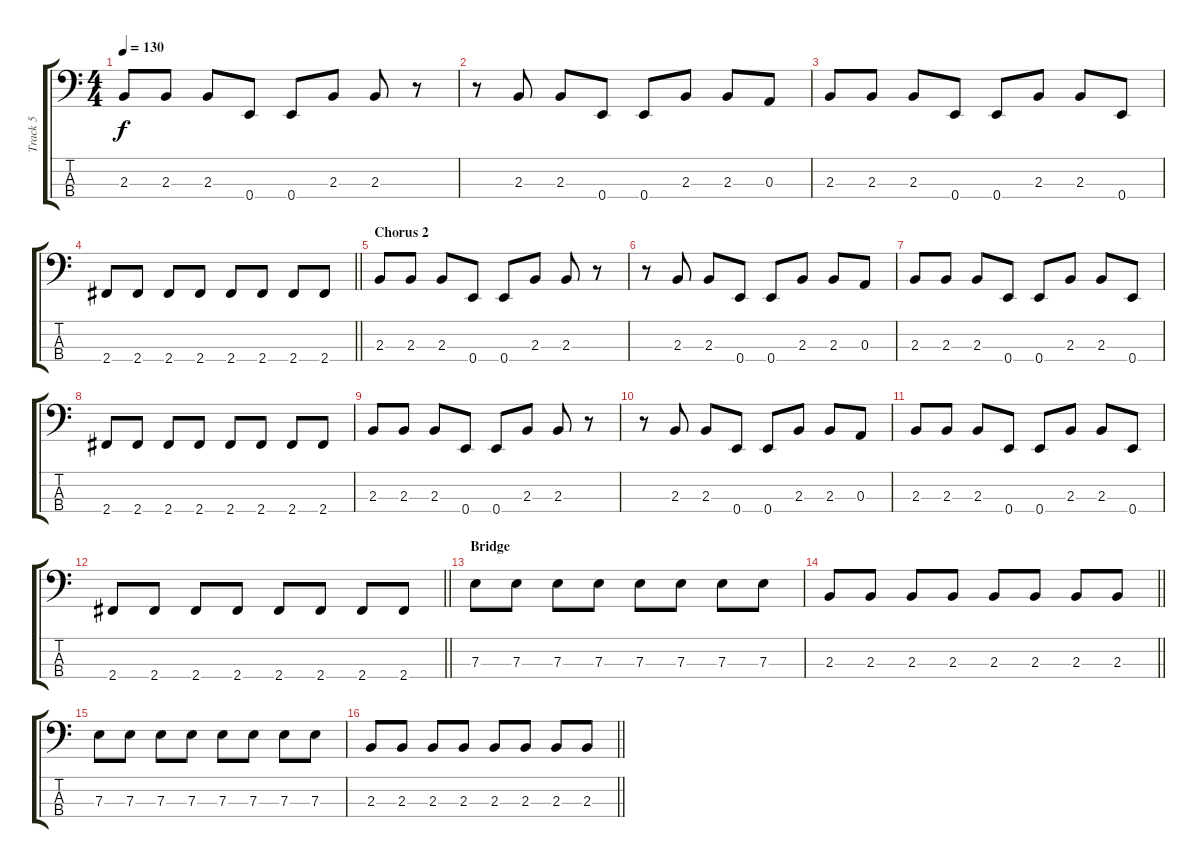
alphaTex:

\track ("Track 5" "Track 5") {instrument electricbassfinger}
\staff {score tabs}
\tuning (G2 D2 A1 E1) {hide}
\ts (4 4)
\tempo 130
\clef f4
\ks c
2.3.8{dy f} 2.3.8 2.3.8 0.4.8 0.4.8 2.3.8 2.3.8 r.8 |
r.8 2.3.8 2.3.8 0.4.8 0.4.8 2.3.8 2.3.8 0.3.8 |
2.3.8 2.3.8 2.3.8 0.4.8 0.4.8 2.3.8 2.3.8 0.4.8 |
\barLineRight lightlight
2.4.8 2.4.8 2.4.8 2.4.8 2.4.8 2.4.8 2.4.8 2.4.8 |
\section ("" "Chorus 2")
2.3.8 2.3.8 2.3.8 0.4.8 0.4.8 2.3.8 2.3.8 r.8 |
r.8 2.3.8 2.3.8 0.4.8 0.4.8 2.3.8 2.3.8 0.3.8 |
2.3.8 2.3.8 2.3.8 0.4.8 0.4.8 2.3.8 2.3.8 0.4.8 |
2.4.8 2.4.8 2.4.8 2.4.8 2.4.8 2.4.8 2.4.8 2.4.8 |
2.3.8 2.3.8 2.3.8 0.4.8 0.4.8 2.3.8 2.3.8 r.8 |
r.8 2.3.8 2.3.8 0.4.8 0.4.8 2.3.8 2.3.8 0.3.8 |
2.3.8 2.3.8 2.3.8 0.4.8 0.4.8 2.3.8 2.3.8 0.4.8 |
\barLineRight lightlight
2.4.8 2.4.8 2.4.8 2.4.8 2.4.8 2.4.8 2.4.8 2.4.8 |
\section ("" "Bridge")
7.3.8 7.3.8 7.3.8 7.3.8 7.3.8 7.3.8 7.3.8 7.3.8 |
\barLineRight lightlight
2.3.8 2.3.8 2.3.8 2.3.8 2.3.8 2.3.8 2.3.8 2.3.8 |
7.3.8 7.3.8 7.3.8 7.3.8 7.3.8 7.3.8 7.3.8 7.3.8 |
\barLineRight lightlight
2.3.8 2.3.8 2.3.8 2.3.8 2.3.8 2.3.8 2.3.8 2.3.8
